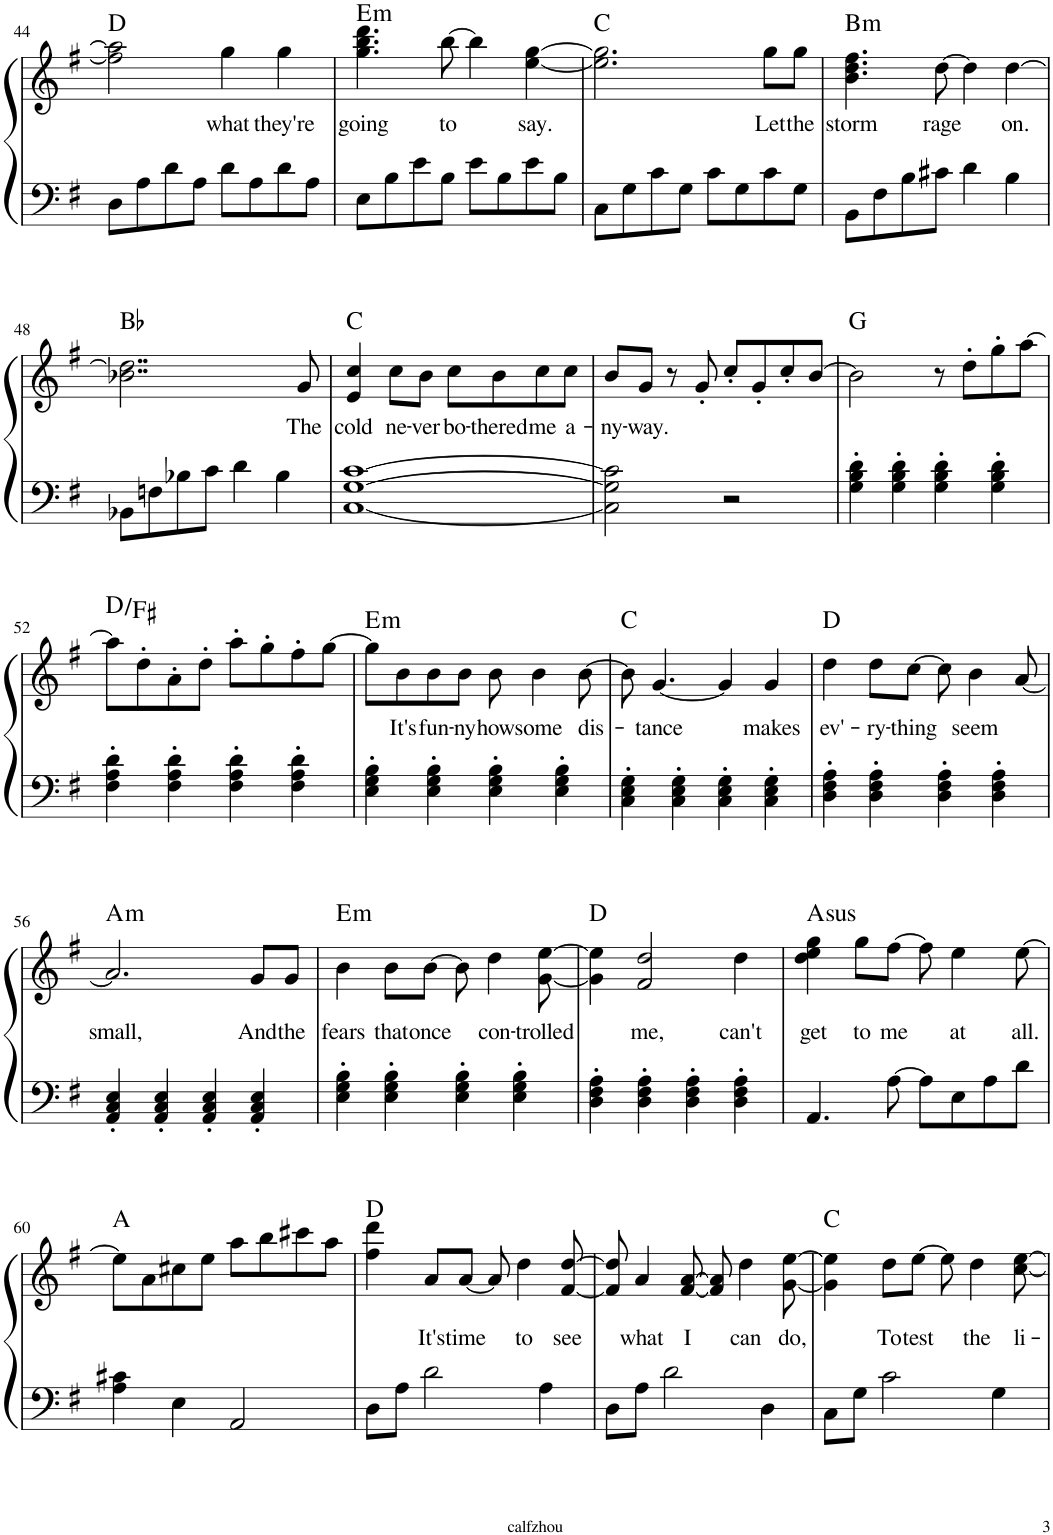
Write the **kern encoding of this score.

**kern	**kern	**text	**harte
*part1	*part1	*part1	*part1
*staff2	*staff1	*staff1	*
*I"Piano	*	*	*
*I'Pno.	*	*	*
!!LO:PB:g=z
*clefF4	*clefG2	*	*
*k[f#]	*k[f#]	*	*
*M4/4	*M4/4	*	*
=44	=44	=44	=44
8D\L	2ff#\] 2aa\]	.	D:maj
8A\	.	.	.
8d\	.	.	.
8A\J	.	.	.
!	!	!LO:LY:b	!
8d\L	4gg\	what	.
8A\	.	.	.
!	!	!LO:LY:b	!
8d\	4gg\	they're	.
8A\J	.	.	.
=45	=45	=45	=45
!	!	!LO:LY:b	!LO:H:kt=m
8E\L	4.gg\ 4.bb\ 4.ddd\	going	E:min
8B\	.	.	.
8e\	.	.	.
!	!	!LO:LY:b	!
8B\J	[8bb\	to	.
8e\L	4bb\]	.	.
8B\	.	.	.
!	!	!LO:LY:b	!
8e\	[4ee\ [4gg\	say.	.
8B\J	.	.	.
=46	=46	=46	=46
8C\L	2.ee\] 2.gg\]	.	C:maj
8G\	.	.	.
8c\	.	.	.
8G\J	.	.	.
8c\L	.	.	.
8G\	.	.	.
!	!	!LO:LY:b	!
8c\	8gg\L	Let	.
!	!	!LO:LY:b	!
8G\J	8gg\J	the	.
=47	=47	=47	=47
!	!	!LO:LY:b	!LO:H:kt=m
8BB\L	4.b\ 4.dd\ 4.ff#\	storm	B:min
8F#\	.	.	.
8B\	.	.	.
!	!	!LO:LY:b	!
8c#X\J	[8dd\	rage	.
4d\	4dd\]	.	.
!	!	!LO:LY:b	!
4B\	[4dd\	on.	.
!!LO:LB:g=z
=48	=48	=48	=48
8BB-X\L	2..b-X\ 2..dd\]	.	Bb:maj
8Fn\	.	.	.
8B-X\	.	.	.
8c\J	.	.	.
4d\	.	.	.
4B-\	.	.	.
!	!	!LO:LY:b	!
.	8g/	The	.
=49	=49	=49	=49
!	!	!LO:LY:b	!
[1C [1G [1c	4e/ 4cc/	cold	C:maj
!	!	!LO:LY:b	!
.	8cc\L	ne-	.
!	!	!LO:LY:b	!
.	8b\J	-ver	.
!	!	!LO:LY:b	!
.	8cc\L	bo-	.
!	!	!LO:LY:b	!
.	8b\	-thered	.
!	!	!LO:LY:b	!
.	8cc\	me	.
!	!	!LO:LY:b	!
.	8cc\J	a-	.
=50	=50	=50	=50
!	!	!LO:LY:b	!
2C\] 2G\] 2c\]	8b/L	-ny-	.
!	!	!LO:LY:b	!
.	8g/J	-way.	.
.	8r	.	.
.	8g'/	.	.
2r	8cc'/L	.	.
.	8g'/	.	.
.	8cc'/	.	.
.	[8b/J	.	.
=51	=51	=51	=51
4G\' 4B\' 4d\'	2b\]	.	G:maj
4G\' 4B\' 4d\'	.	.	.
4G\' 4B\' 4d\'	8r	.	.
.	8dd'\L	.	.
4G\' 4B\' 4d\'	8gg'\	.	.
.	[8aa\J	.	.
!!LO:LB:g=z
=52	=52	=52	=52
4F#\' 4A\' 4d\'	8aa\L]	.	D:maj/3
.	8dd'\	.	.
4F#\' 4A\' 4d\'	8a'\	.	.
.	8dd'\J	.	.
4F#\' 4A\' 4d\'	8aa'\L	.	.
.	8gg'\	.	.
4F#\' 4A\' 4d\'	8ff#'\	.	.
.	[8gg\J	.	.
=53	=53	=53	=53
!	!	!	!LO:H:kt=m
4E\' 4G\' 4B\'	8gg\L]	.	E:min
!	!	!LO:LY:b	!
.	8b\	It's	.
!	!	!LO:LY:b	!
4E\' 4G\' 4B\'	8b\	fun-	.
!	!	!LO:LY:b	!
.	8b\J	-ny	.
!	!	!LO:LY:b	!
4E\' 4G\' 4B\'	8b\	how	.
!	!	!LO:LY:b	!
.	4b\	some	.
4E\' 4G\' 4B\'	.	.	.
!	!	!LO:LY:b	!
.	[8b\	dis-	.
=54	=54	=54	=54
4C\' 4E\' 4G\'	8b\]	.	C:maj
!	!	!LO:LY:b	!
.	[4.g/	-tance	.
4C\' 4E\' 4G\'	.	.	.
4C\' 4E\' 4G\'	4g/]	.	.
!	!	!LO:LY:b	!
4C\' 4E\' 4G\'	4g/	makes	.
=55	=55	=55	=55
!	!	!LO:LY:b	!
4D\' 4F#\' 4A\'	4dd\	ev'-	D:maj
!	!	!LO:LY:b	!
4D\' 4F#\' 4A\'	8dd\L	-ry-	.
!	!	!LO:LY:b	!
.	[8cc\J	-thing	.
4D\' 4F#\' 4A\'	8cc\]	.	.
!	!	!LO:LY:b	!
.	4b\	seem	.
4D\' 4F#\' 4A\'	.	.	.
.	[8a/	.	.
!!LO:LB:g=z
=56	=56	=56	=56
!	!	!LO:LY:b	!LO:H:kt=m
4AA/' 4C/' 4E/'	2.a/]	small,	A:min
4AA/' 4C/' 4E/'	.	.	.
4AA/' 4C/' 4E/'	.	.	.
!	!	!LO:LY:b	!
4AA/' 4C/' 4E/'	8g/L	And	.
!	!	!LO:LY:b	!
.	8g/J	the	.
=57	=57	=57	=57
!	!	!LO:LY:b	!LO:H:kt=m
4E\' 4G\' 4B\'	4b\	fears	E:min
!	!	!LO:LY:b	!
4E\' 4G\' 4B\'	8b\L	that	.
!	!	!LO:LY:b	!
.	[8b\J	once	.
4E\' 4G\' 4B\'	8b\]	.	.
!	!	!LO:LY:b	!
.	4dd\	con-	.
4E\' 4G\' 4B\'	.	.	.
!	!	!LO:LY:b	!
.	[8g\ [8ee\	-trolled	.
=58	=58	=58	=58
4D\' 4F#\' 4A\'	4g\] 4ee\]	.	D:maj
!	!	!LO:LY:b	!
4D\' 4F#\' 4A\'	2f#/ 2dd/	me,	.
4D\' 4F#\' 4A\'	.	.	.
!	!	!LO:LY:b	!
4D\' 4F#\' 4A\'	4dd\	can't	.
=59	=59	=59	=59
!	!	!LO:LY:b	!LO:H:kt=sus
4.AA/	4dd\ 4ee\ 4gg\	get	A:sus4
!	!	!LO:LY:b	!
.	8gg\L	to	.
!	!	!LO:LY:b	!
[8A\	[8ff#\J	me	.
8A\L]	8ff#\]	.	.
!	!	!LO:LY:b	!
8E\	4ee\	at	.
8A\	.	.	.
!	!	!LO:LY:b	!
8d\J	[8ee\	all.	.
!!LO:LB:g=z
=60	=60	=60	=60
4A\ 4c#X\	8ee\L]	.	A:maj
.	8a\	.	.
4E\	8cc#X\	.	.
.	8ee\J	.	.
2AA/	8aa\L	.	.
.	8bb\	.	.
.	8ccc#X\	.	.
.	8aa\J	.	.
=61	=61	=61	=61
8D\L	4ff#\ 4ddd\	.	D:maj
8A\J	.	.	.
!	!	!LO:LY:b	!
2d\	8a/L	It's	.
!	!	!LO:LY:b	!
.	[8a/J	time	.
.	8a/]	.	.
!	!	!LO:LY:b	!
.	4dd\	to	.
4A\	.	.	.
!	!	!LO:LY:b	!
.	[8f#/ [8dd/	see	.
=62	=62	=62	=62
8D\L	8f#/] 8dd/]	.	.
!	!	!LO:LY:b	!
8A\J	4a/	what	.
2d\	.	.	.
!	!	!LO:LY:b	!
.	[8f#/ [8a/	I	.
.	8f#/] 8a/]	.	.
!	!	!LO:LY:b	!
.	4dd\	can	.
4D\	.	.	.
!	!	!LO:LY:b	!
.	[8g\ [8ee\	do,	.
=63	=63	=63	=63
8C\L	4g\] 4ee\]	.	C:maj
8G\J	.	.	.
!	!	!LO:LY:b	!
2c\	8dd\L	To	.
!	!	!LO:LY:b	!
.	[8ee\J	test	.
.	8ee\]	.	.
!	!	!LO:LY:b	!
.	4dd\	the	.
4G\	.	.	.
!	!	!LO:LY:b	!
.	[8cc\ [8ee\	li-	.
=	=	=	=
*-	*-	*-	*-
